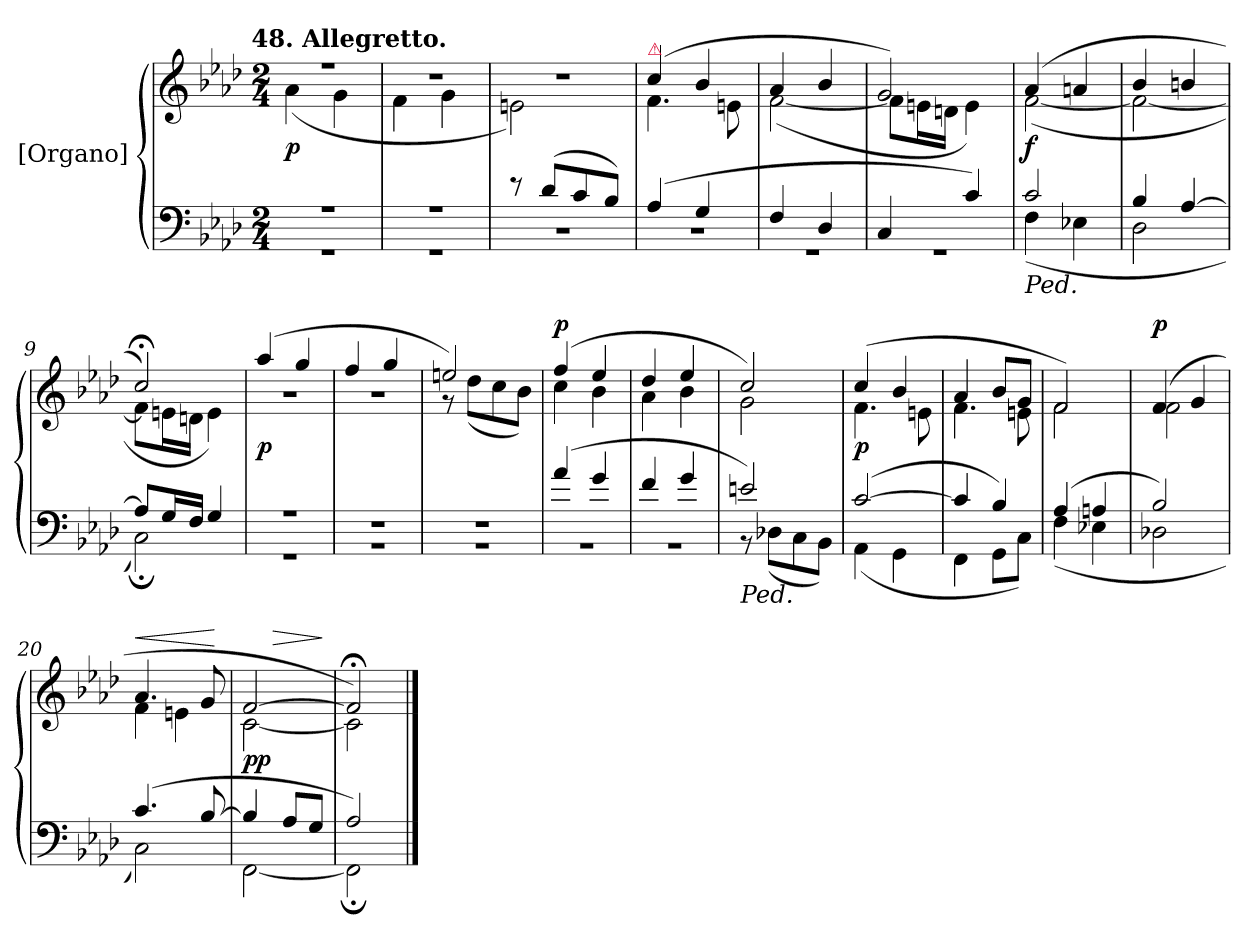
**kern	**kern	**dynam
*part2	*part1	*part1
*staff2	*staff1	*staff1
*I"[Organo]	*	*
*clefF4	*clefG2	*
*k[b-e-a-d-]	*k[b-e-a-d-]	*
!!LO:TX:omd:t=48. Allegretto.
*M2/4	*M2/4	*
=1	=1	=1
*^	*^	*
2r	2r	2r	(4a-\	p
.	.	.	4g\	.
=2	=2	=2	=2	=2
2r	2r	2r	4f\	.
.	.	.	4g\	.
=3	=3	=3	=3	=3
8r	2r	2r	2en\)	.
(8d-/L	.	.	.	.
8c/	.	.	.	.
8B-/J)	.	.	.	.
=4	=4	=4	=4	=4
!	!	!LO:TX:a:color=crimson:t=⚠	!	!
(4A-/	2r	(4cc/	4.f\	.
4G/	.	4b-/	.	.
.	.	.	8en\	.
=5	=5	=5	=5	=5
4F/	2r	4a-/	([2f\	.
4D-/	.	4b-/	.	.
=6	=6	=6	=6	=6
4C/	2r	2g/)	8f\L]	.
.	.	.	16en\L	.
.	.	.	16dn\JJ	.
4c/)	.	.	4e\)	.
=7	=7	=7	=7	=7
!LO:TX:b:i:t=Ped.	!	!	!	!
2c/	(4F\	(4a-/	([2f\	f
.	4E-X\	4an/	.	.
=8	=8	=8	=8	=8
4B-/	2D-\	4b-/	2f\_	.
[4A-/	.	4bn/	.	.
=9	=9	=9	=9	=9
8A-/L]	2C;<\)	2cc;</)	8f\L]	.
16G/L	.	.	16en\L	.
16F/JJ	.	.	16dn\JJ	.
4G/	.	.	4e\)	.
=10	=10	=10	=10	=10
2r	2r	(4aa-/	2r	p
.	.	4gg/	.	.
=11	=11	=11	=11	=11
2rBB	2rF	4ff/	2r	.
.	.	4gg/	.	.
=12	=12	=12	=12	=12
2rBB	2rF	2een/)	8r	.
.	.	.	(8dd-\L	.
.	.	.	8cc\	.
.	.	.	8b-\J)	.
=13	=13	=13	=13	=13
!	!	!	!	!LO:DY:a
(4a-/	2rBB	(4ff/	4cc\	p
4g/	.	4ee-/	4b-\	.
=14	=14	=14	=14	=14
4f/	2rBB	4dd-/	4a-\	.
4g/	.	4ee-/	4b-\	.
=15	=15	=15	=15	=15
!LO:TX:b:i:t=Ped.	!	!	!	!
2en/)	8r	2cc/)	2g\	.
.	(8D-X\L	.	.	.
.	8C\	.	.	.
.	8BB-\J)	.	.	.
=16	=16	=16	=16	=16
([2c/	(4AA-\	(4cc/	4.f\	p
.	4GG\	4b-/	.	.
.	.	.	8en\	.
=17	=17	=17	=17	=17
4c/]	4FF\	4a-/	4.f\	.
4B-/)	8GG\L	8b-/L	.	.
.	8C\J)	8g/J	8en\	.
=18	=18	=18	=18	=18
(4A-/	(4F\	2f/)	2f\	.
4An/	4E-X\	.	.	.
=19	=19	=19	=19	=19
!	!	!	!	!LO:DY:a
2B-/)	2D-X\	(4f/	2f\	p
.	.	4g/	.	.
=20	=20	=20	=20	=20
!	!	!	!	!LO:HP:a
(4.c/	2C\)	4.a-/	4f\	<
.	.	.	4en\	.
[8B-/	.	8g/	.	.
*v	*v	*	*	*
*	*v	*v	*
.	.	[
=21	=21	=21
*^	*^	*
!	!	!	!	!LO:HP:a
4B-/]	[2FF\	[2f/	[2c\	> pp
8A-/L	.	.	.	.
8G/J	.	.	.	.
*v	*v	*	*	*
*	*v	*v	*
.	.	]
=22	=22	=22
*^	*^	*
2A-/)	2FF;<\]	2f;</])	2c\]	.
*v	*v	*	*	*
*	*v	*v	*
==	==	==
*-	*-	*-
